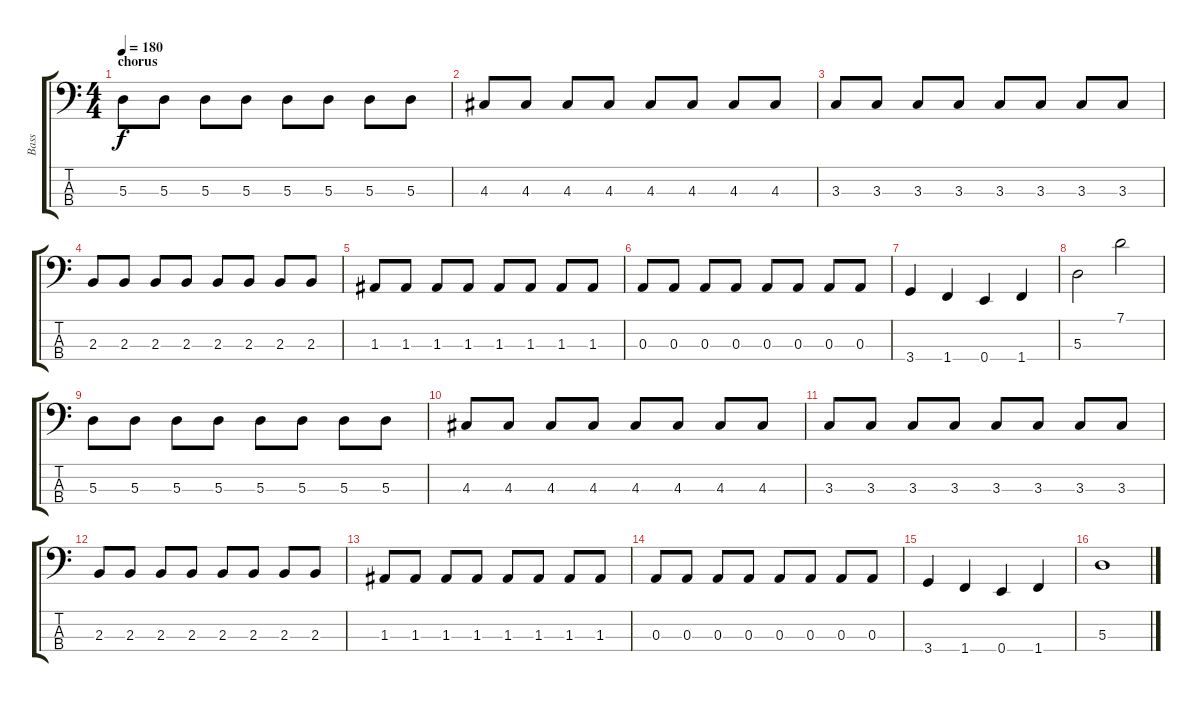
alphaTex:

\track ("Bass" "Bass") {instrument electricbassfinger}
\staff {score tabs}
\tuning (G2 D2 A1 E1) {hide}
\ts (4 4)
\section ("" "chorus")
\tempo 180
\clef f4
\ks c
5.3.8{dy f} 5.3.8 5.3.8 5.3.8 5.3.8 5.3.8 5.3.8 5.3.8 |
4.3.8 4.3.8 4.3.8 4.3.8 4.3.8 4.3.8 4.3.8 4.3.8 |
3.3.8 3.3.8 3.3.8 3.3.8 3.3.8 3.3.8 3.3.8 3.3.8 |
2.3.8 2.3.8 2.3.8 2.3.8 2.3.8 2.3.8 2.3.8 2.3.8 |
1.3.8 1.3.8 1.3.8 1.3.8 1.3.8 1.3.8 1.3.8 1.3.8 |
0.3.8 0.3.8 0.3.8 0.3.8 0.3.8 0.3.8 0.3.8 0.3.8 |
3.4.4 1.4.4 0.4.4 1.4.4 |
5.3.2 7.1.2 |
5.3.8 5.3.8 5.3.8 5.3.8 5.3.8 5.3.8 5.3.8 5.3.8 |
4.3.8 4.3.8 4.3.8 4.3.8 4.3.8 4.3.8 4.3.8 4.3.8 |
3.3.8 3.3.8 3.3.8 3.3.8 3.3.8 3.3.8 3.3.8 3.3.8 |
2.3.8 2.3.8 2.3.8 2.3.8 2.3.8 2.3.8 2.3.8 2.3.8 |
1.3.8 1.3.8 1.3.8 1.3.8 1.3.8 1.3.8 1.3.8 1.3.8 |
0.3.8 0.3.8 0.3.8 0.3.8 0.3.8 0.3.8 0.3.8 0.3.8 |
3.4.4 1.4.4 0.4.4 1.4.4 |
5.3.1
